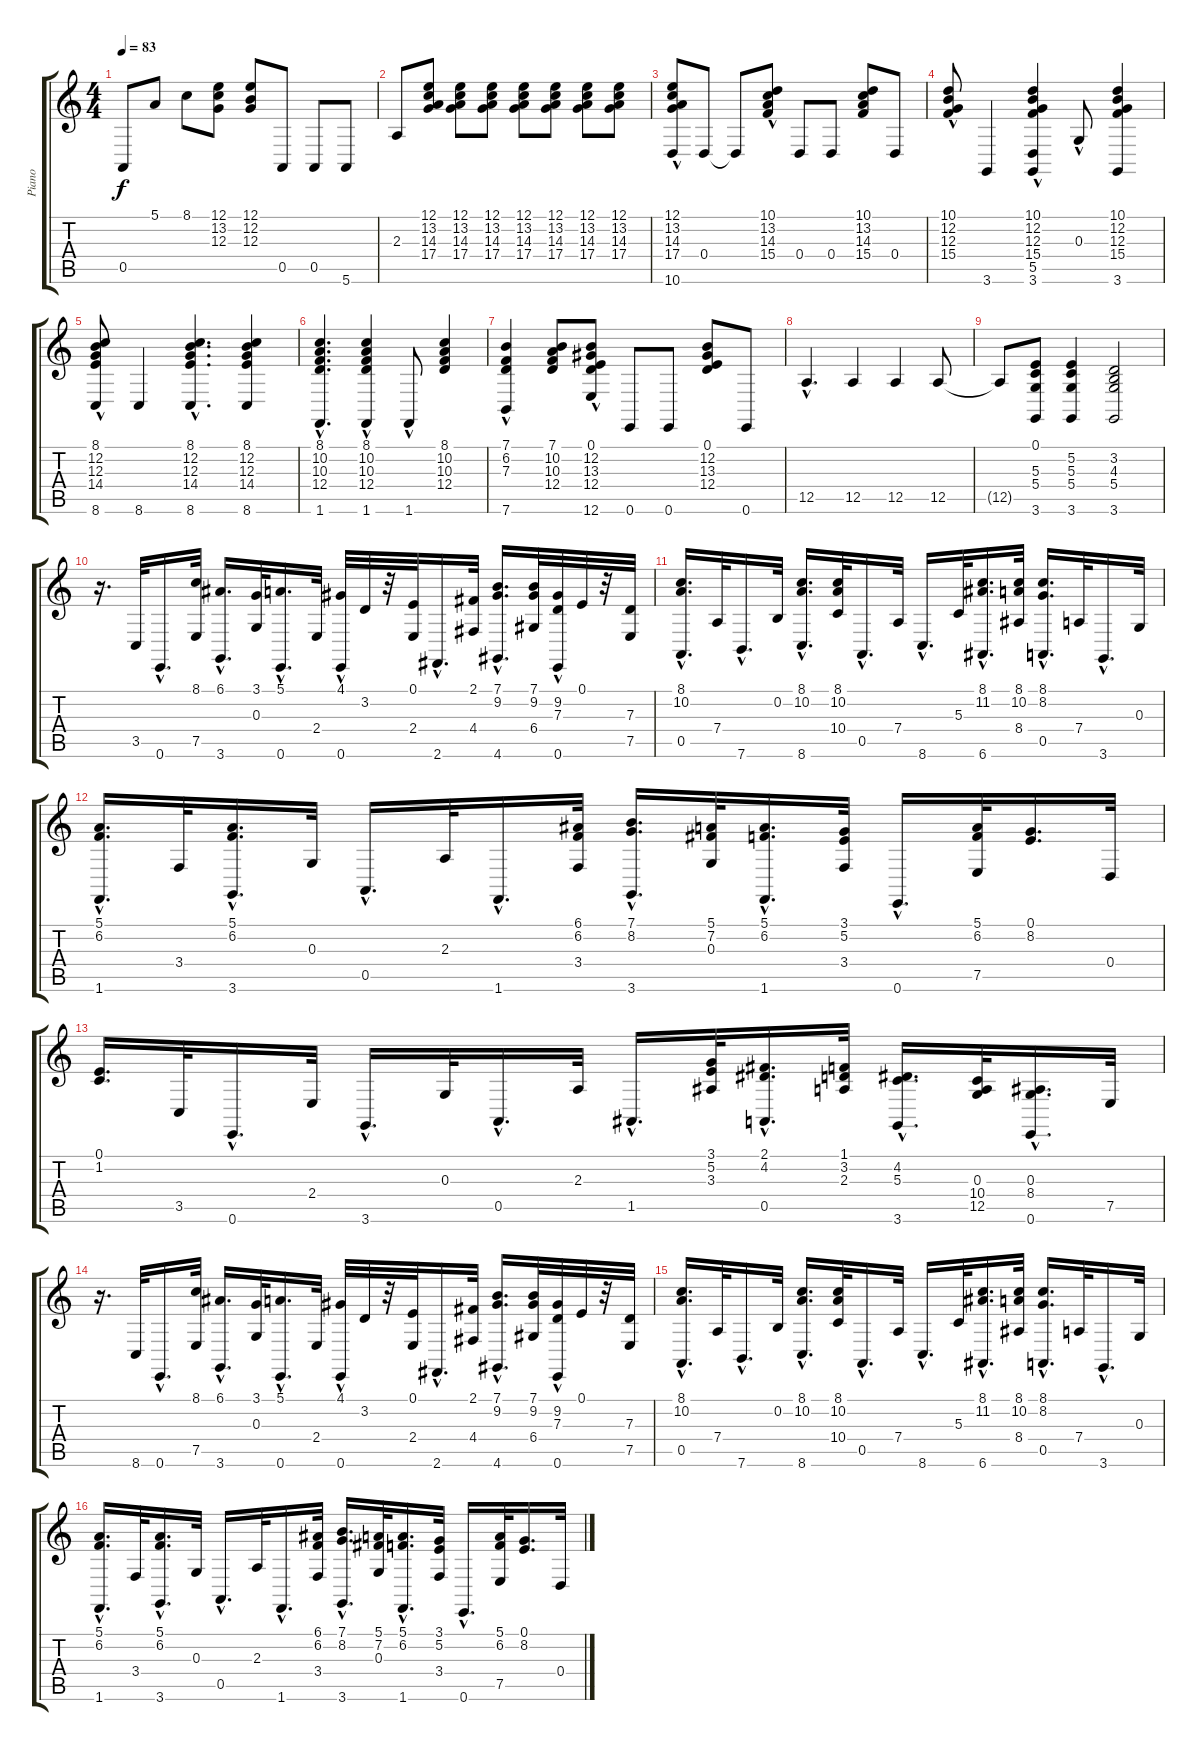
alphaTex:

\track ("Piano" "Piano") {instrument acousticgrandpiano}
\staff {score tabs}
\tuning (E4 B3 G3 D3 A2 E2) {hide}
\ts (4 4)
\tempo 83
\clef g2
\ks c
0.5.8{dy f} 5.1.8 8.1.8 (12.1 13.2 12.3).8 (12.1 12.2 12.3).8 0.5.8 0.5.8 5.6.8 |
2.3.8 (12.1 13.2 14.3 17.4).8 (12.1 13.2 14.3 17.4).8 (12.1 13.2 14.3 17.4).8 (12.1 13.2 14.3 17.4).8 (12.1 13.2 14.3 17.4).8 (12.1 13.2 14.3 17.4).8 (12.1 13.2 14.3 17.4).8 |
(12.1{hac} 13.2{hac} 14.3{hac} 17.4{hac} 10.6).8 0.4.8 0.4{t}.8 (10.1{hac} 13.2{hac} 14.3{hac} 15.4{hac}).8 0.4.8 0.4.8 (10.1 13.2 14.3 15.4).8 0.4.8 |
(10.1{hac} 12.2{hac} 12.3{hac} 15.4{hac}).8 3.6.4 (10.1{hac} 12.2{hac} 12.3{hac} 15.4{hac} 5.5 3.6{hac}).4 0.3{hac}.8 (10.1 12.2 12.3 15.4 3.6).4 |
(8.1{hac} 12.2{hac} 12.3{hac} 14.4{hac} 8.6).8 8.6.4 (8.1{hac} 12.2{hac} 12.3{hac} 14.4{hac} 8.6{hac}).4{d} (8.1 12.2 12.3 14.4 8.6).4 |
(8.1{hac} 10.2{hac} 10.3{hac} 12.4{hac} 1.6{hac}).4{d} (8.1{hac} 10.2{hac} 10.3{hac} 12.4{hac} 1.6).4 1.6{hac}.8 (8.1 10.2 10.3 12.4).4 |
(7.1 6.2 7.3 7.6{hac}).4 (7.1 10.2 10.3 12.4).8 (0.1{hac} 12.2{hac} 13.3{hac} 12.4{hac} 12.6).8 0.6.8 0.6.8 (0.1 12.2 13.3 12.4).8 0.6.8 |
12.5{hac}.4{d} 12.5.4 12.5.4 12.5.8 |
12.5{t}.8 (0.1 5.3 5.4 3.6).8 (5.2 5.3 5.4 3.6).4 (3.2 4.3 5.4 3.6).2 |
r.16{d} 3.5.32 0.6{hac}.16{d} (8.1 7.5).32 (6.1{hac} 3.6{hac}).16{d} (3.1 0.3).32 (5.1 0.6{hac}).16{d} 2.4.32 (4.1 0.6{hac}).32 3.2.32 r.32 (0.1 2.4).32 2.6{hac}.16{d} (2.1 4.4).32 (7.1{hac} 9.2{hac} 4.6{hac}).16{d} (7.1 9.2 6.4).32 (9.2 7.3 0.6{hac}).32 0.1.32 r.32 (7.3 7.5).32 |
(8.1 10.2 0.5{hac}).16{d} 7.4.32 7.6{hac}.16{d} 0.2.32 (8.1{hac} 10.2{hac} 8.6{hac}).16{d} (8.1 10.2 10.4).32 0.5{hac}.16{d} 7.4.32 8.6{hac}.16{d} 5.3.32 (8.1{hac} 11.2{hac} 6.6{hac}).16{d} (8.1 10.2 8.4).32 (8.1 8.2 0.5{hac}).16{d} 7.4.32 3.6{hac}.16{d} 0.3.32 |
(5.1 6.2 1.6{hac}).16{d} 3.4.32 (5.1 6.2 3.6{hac}).16{d} 0.3.32 0.5{hac}.16{d} 2.3.32 1.6{hac}.16{d} (6.1 6.2 3.4).32 (7.1{hac} 8.2{hac} 3.6{hac}).16{d} (5.1 7.2 0.3).32 (5.1{hac} 6.2{hac} 1.6{hac}).16{d} (3.1 5.2 3.4).32 0.6{hac}.16{d} (5.1 6.2 7.5).32 (0.1 8.2).16{d} 0.4.32 |
(0.1 1.2).16{d} 3.5.32 0.6{hac}.16{d} 2.4.32 3.6{hac}.16{d} 0.3.32 0.5{hac}.16{d} 2.3.32 1.5{hac}.16{d} (3.1 5.2 3.3).32 (2.1{hac} 4.2{hac} 0.5{hac}).16{d} (1.1 3.2 2.3).32 (4.2{hac} 5.3{hac} 3.6{hac}).16{d} (0.3 10.4 12.5).32 (0.3 8.4 0.6{hac}).16{d} 7.5.32 |
r.16{d} 8.6.32 0.6{hac}.16{d} (8.1 7.5).32 (6.1{hac} 3.6{hac}).16{d} (3.1 0.3).32 (5.1 0.6{hac}).16{d} 2.4.32 (4.1 0.6{hac}).32 3.2.32 r.32 (0.1 2.4).32 2.6{hac}.16{d} (2.1 4.4).32 (7.1{hac} 9.2{hac} 4.6{hac}).16{d} (7.1 9.2 6.4).32 (9.2 7.3 0.6{hac}).32 0.1.32 r.32 (7.3 7.5).32 |
(8.1 10.2 0.5{hac}).16{d} 7.4.32 7.6{hac}.16{d} 0.2.32 (8.1{hac} 10.2{hac} 8.6{hac}).16{d} (8.1 10.2 10.4).32 0.5{hac}.16{d} 7.4.32 8.6{hac}.16{d} 5.3.32 (8.1{hac} 11.2{hac} 6.6{hac}).16{d} (8.1 10.2 8.4).32 (8.1 8.2 0.5{hac}).16{d} 7.4.32 3.6{hac}.16{d} 0.3.32 |
(5.1 6.2 1.6{hac}).16{d} 3.4.32 (5.1 6.2 3.6{hac}).16{d} 0.3.32 0.5{hac}.16{d} 2.3.32 1.6{hac}.16{d} (6.1 6.2 3.4).32 (7.1{hac} 8.2{hac} 3.6{hac}).16{d} (5.1 7.2 0.3).32 (5.1{hac} 6.2{hac} 1.6{hac}).16{d} (3.1 5.2 3.4).32 0.6{hac}.16{d} (5.1 6.2 7.5).32 (0.1 8.2).16{d} 0.4.32
